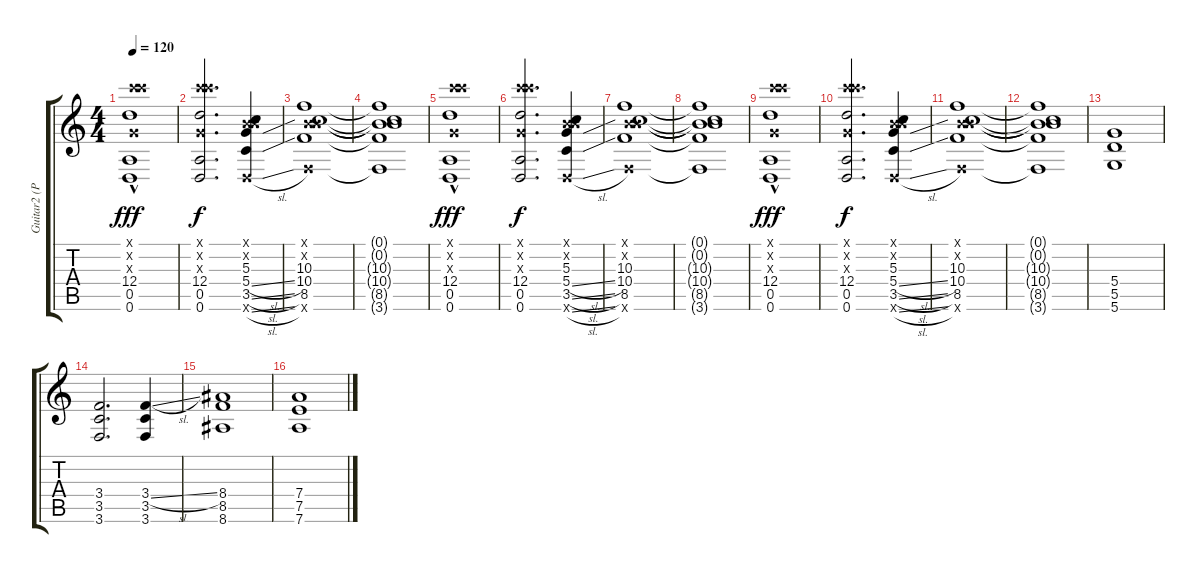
\track ("Guitar2 (Parry)" "Guitar2 (P") {instrument overdrivenguitar}
\staff {score tabs}
\tuning (B3 B3 G3 D3 A2 D2) {hide}
\ts (4 4)
\tempo 120
\clef g2
\ks c
(13.1{hac x} 13.2{hac x} 0.3{hac x} 12.4{hac} 0.5{hac} 0.6{hac}).1{dy fff} |
(13.1{x} 13.2{x} 0.3{x} 12.4 0.5 0.6).2{d dy f} (0.1{x} 0.2{x} 5.3 5.4{sl} 3.5{sl} 0.6{sl x}).4 |
(0.1{x} 0.2{x} 10.3 10.4 8.5 3.6{x}).1 |
(0.1{t} 0.2{t} 10.3{t} 10.4{t} 8.5{t} 3.6{t}).1 |
(13.1{hac x} 13.2{hac x} 0.3{hac x} 12.4{hac} 0.5{hac} 0.6{hac}).1{dy fff} |
(13.1{x} 13.2{x} 0.3{x} 12.4 0.5 0.6).2{d dy f} (0.1{x} 0.2{x} 5.3 5.4{sl} 3.5{sl} 0.6{sl x}).4 |
(0.1{x} 0.2{x} 10.3 10.4 8.5 3.6{x}).1 |
(0.1{t} 0.2{t} 10.3{t} 10.4{t} 8.5{t} 3.6{t}).1 |
(13.1{hac x} 13.2{hac x} 0.3{hac x} 12.4{hac} 0.5{hac} 0.6{hac}).1{dy fff} |
(13.1{x} 13.2{x} 0.3{x} 12.4 0.5 0.6).2{d dy f} (0.1{x} 0.2{x} 5.3 5.4{sl} 3.5{sl} 0.6{sl x}).4 |
(0.1{x} 0.2{x} 10.3 10.4 8.5 3.6{x}).1 |
(0.1{t} 0.2{t} 10.3{t} 10.4{t} 8.5{t} 3.6{t}).1 |
(5.4 5.5 5.6).1 |
(3.4 3.5 3.6).2{d} (3.4{sl} 3.5 3.6).4 |
(8.4 8.5 8.6).1 |
(7.4 7.5 7.6).1
